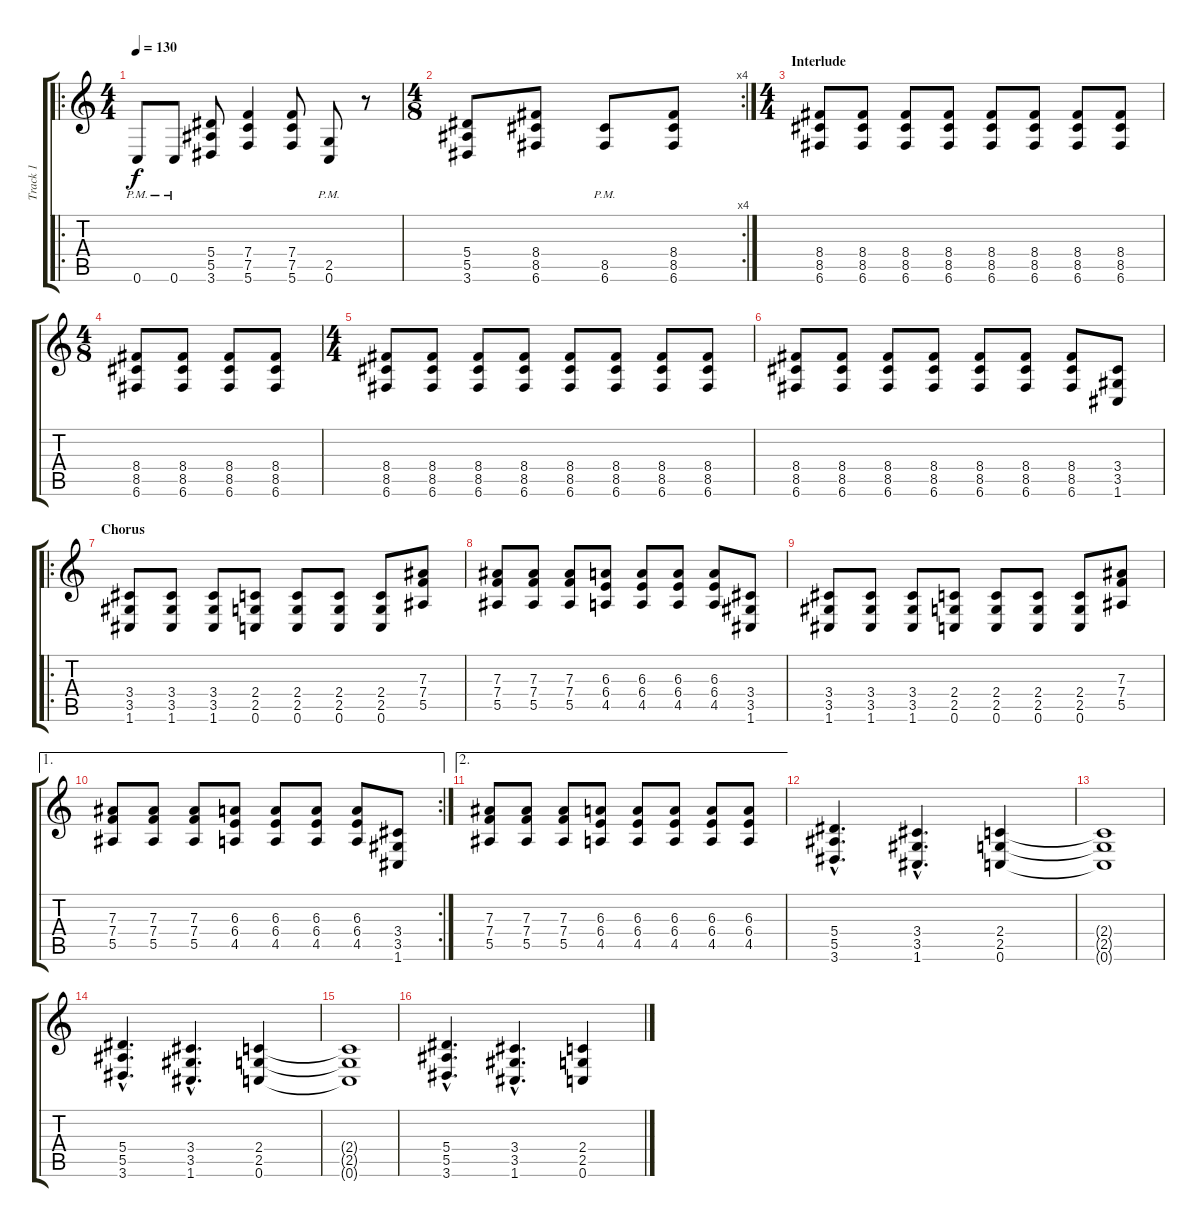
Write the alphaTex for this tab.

\track ("Track 1" "Track 1") {instrument distortionguitar}
\staff {score tabs}
\tuning (C4 G3 Eb3 Bb2 F2 C2) {hide}
\ro
\ts (4 4)
\tempo 130
\clef g2
\ks c
0.6{pm}.8{dy f} 0.6{pm}.8 (5.4 5.5 3.6).8 (7.4 7.5 5.6).4 (7.4 7.5 5.6).8 (2.5{pm} 0.6{pm}).8 r.8 |
\rc 4
\ts (4 8)
(5.4 5.5 3.6).8 (8.4 8.5 6.6).8 (8.5{pm} 6.6{pm}).8 (8.4 8.5 6.6).8 |
\ts (4 4)
\section ("" "Interlude")
(8.4 8.5 6.6).8 (8.4 8.5 6.6).8 (8.4 8.5 6.6).8 (8.4 8.5 6.6).8 (8.4 8.5 6.6).8 (8.4 8.5 6.6).8 (8.4 8.5 6.6).8 (8.4 8.5 6.6).8 |
\ts (4 8)
(8.4 8.5 6.6).8 (8.4 8.5 6.6).8 (8.4 8.5 6.6).8 (8.4 8.5 6.6).8 |
\ts (4 4)
(8.4 8.5 6.6).8 (8.4 8.5 6.6).8 (8.4 8.5 6.6).8 (8.4 8.5 6.6).8 (8.4 8.5 6.6).8 (8.4 8.5 6.6).8 (8.4 8.5 6.6).8 (8.4 8.5 6.6).8 |
(8.4 8.5 6.6).8 (8.4 8.5 6.6).8 (8.4 8.5 6.6).8 (8.4 8.5 6.6).8 (8.4 8.5 6.6).8 (8.4 8.5 6.6).8 (8.4 8.5 6.6).8 (3.4 3.5 1.6).8 |
\ro
\section ("" "Chorus")
(3.4 3.5 1.6).8 (3.4 3.5 1.6).8 (3.4 3.5 1.6).8 (2.4 2.5 0.6).8 (2.4 2.5 0.6).8 (2.4 2.5 0.6).8 (2.4 2.5 0.6).8 (7.3 7.4 5.5).8 |
(7.3 7.4 5.5).8 (7.3 7.4 5.5).8 (7.3 7.4 5.5).8 (6.3 6.4 4.5).8 (6.3 6.4 4.5).8 (6.3 6.4 4.5).8 (6.3 6.4 4.5).8 (3.4 3.5 1.6).8 |
(3.4 3.5 1.6).8 (3.4 3.5 1.6).8 (3.4 3.5 1.6).8 (2.4 2.5 0.6).8 (2.4 2.5 0.6).8 (2.4 2.5 0.6).8 (2.4 2.5 0.6).8 (7.3 7.4 5.5).8 |
\ae 1
\rc 2
(7.3 7.4 5.5).8 (7.3 7.4 5.5).8 (7.3 7.4 5.5).8 (6.3 6.4 4.5).8 (6.3 6.4 4.5).8 (6.3 6.4 4.5).8 (6.3 6.4 4.5).8 (3.4 3.5 1.6).8 |
\ae 2
(7.3 7.4 5.5).8 (7.3 7.4 5.5).8 (7.3 7.4 5.5).8 (6.3 6.4 4.5).8 (6.3 6.4 4.5).8 (6.3 6.4 4.5).8 (6.3 6.4 4.5).8 (6.3 6.4 4.5).8 |
(5.4{hac} 5.5{hac} 3.6{hac}).4{d} (3.4{hac} 3.5{hac} 1.6{hac}).4{d} (2.4 2.5 0.6).4 |
(2.4{t} 2.5{t} 0.6{t}).1 |
(5.4{hac} 5.5{hac} 3.6{hac}).4{d} (3.4{hac} 3.5{hac} 1.6{hac}).4{d} (2.4 2.5 0.6).4 |
(2.4{t} 2.5{t} 0.6{t}).1 |
(5.4{hac} 5.5{hac} 3.6{hac}).4{d} (3.4{hac} 3.5{hac} 1.6{hac}).4{d} (2.4 2.5 0.6).4
